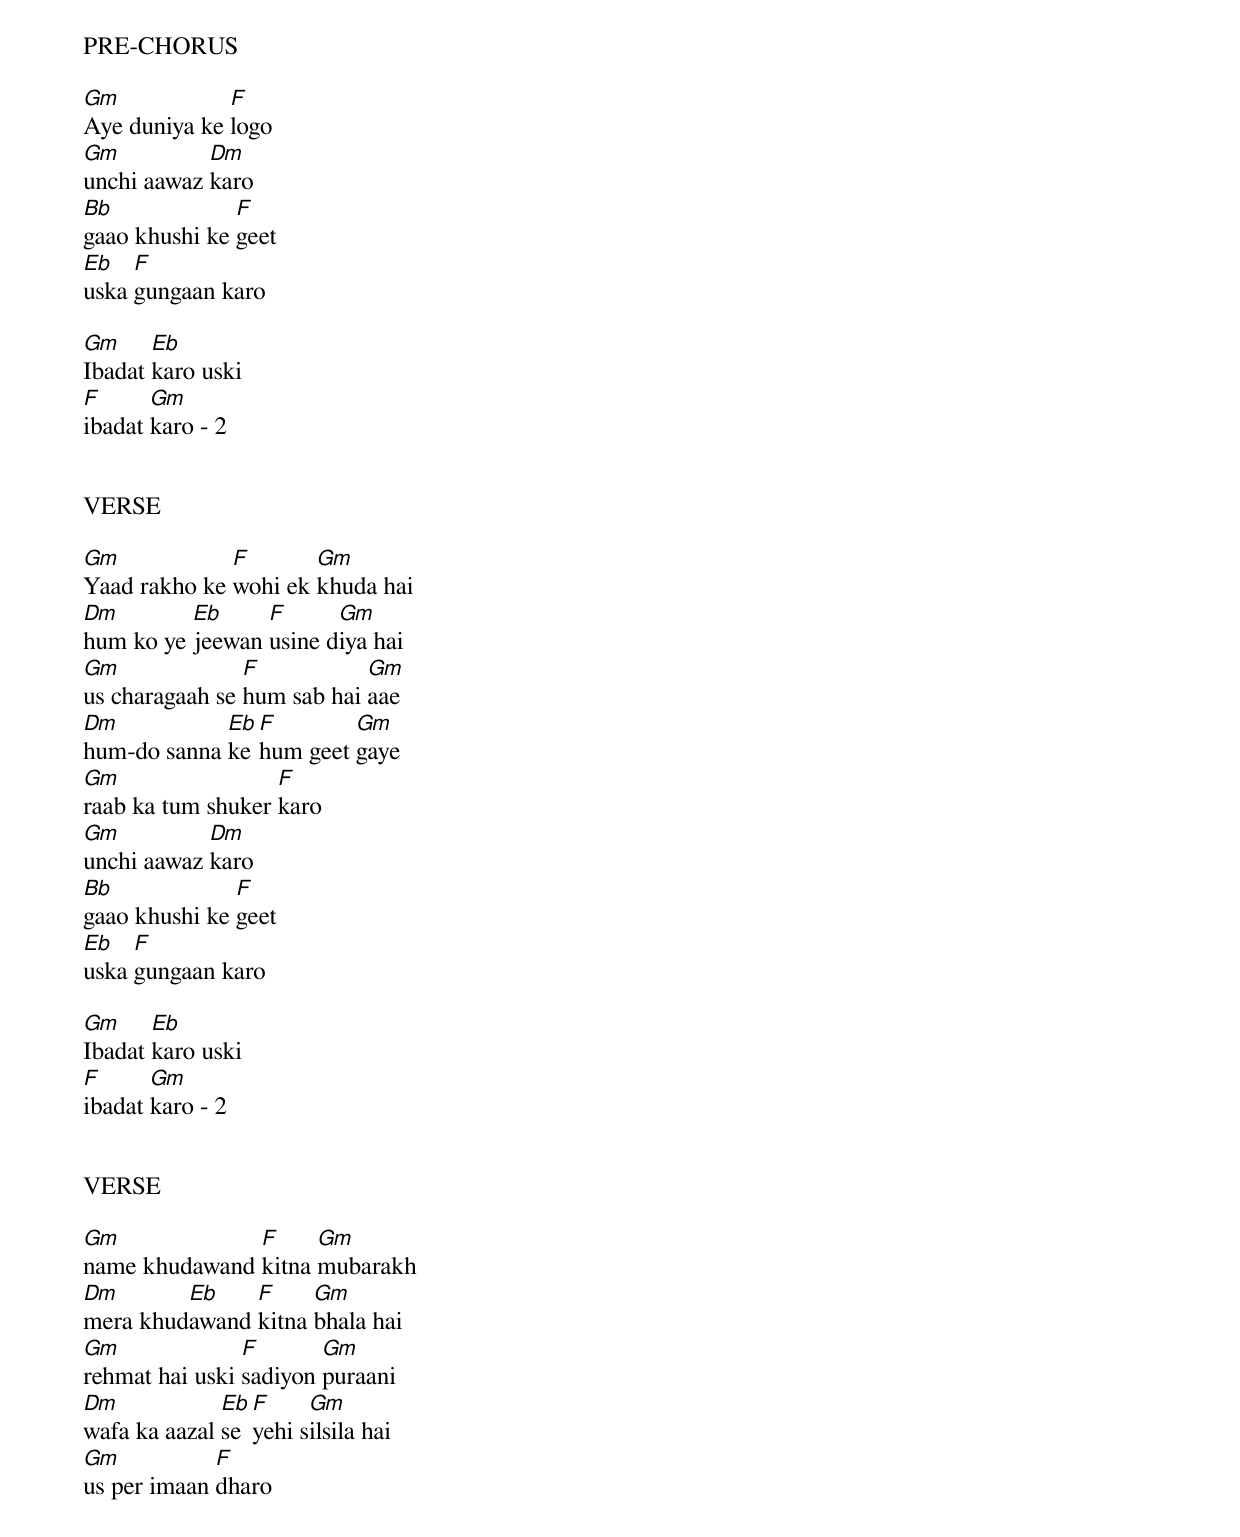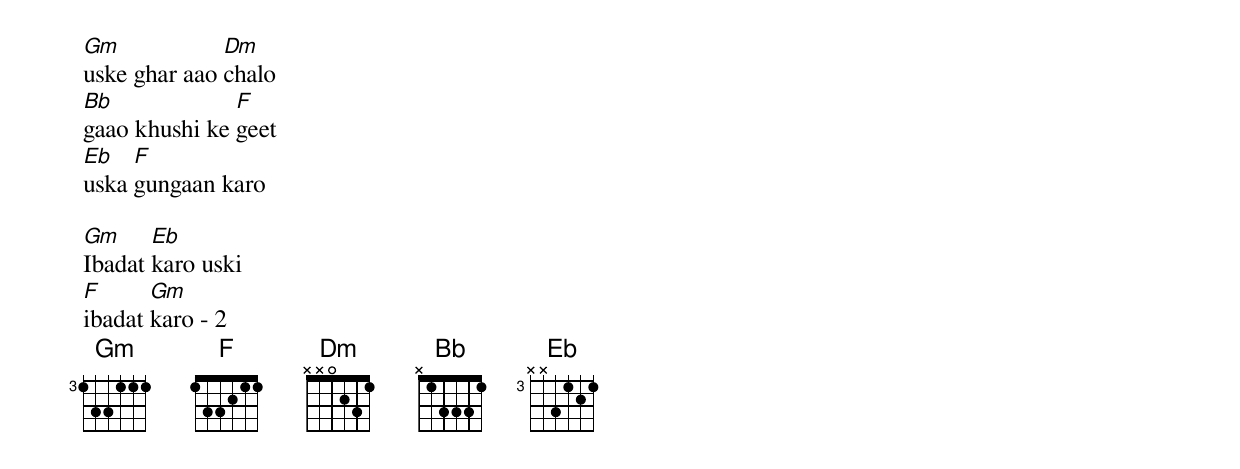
PRE-CHORUS

[Gm]Aye duniya ke [F]logo
[Gm]unchi aawaz [Dm]karo
[Bb]gaao khushi ke [F]geet
[Eb]uska [F]gungaan karo

[Gm]Ibadat [Eb]karo uski
[F]ibadat [Gm]karo - 2


VERSE

[Gm]Yaad rakho ke [F]wohi ek [Gm]khuda hai
[Dm]hum ko ye [Eb]jeewan [F]usine d[Gm]iya hai
[Gm]us charagaah se [F]hum sab hai [Gm]aae
[Dm]hum-do sanna [Eb]ke [F]hum geet [Gm]gaye
[Gm]raab ka tum shuker [F]karo
[Gm]unchi aawaz [Dm]karo
[Bb]gaao khushi ke [F]geet
[Eb]uska [F]gungaan karo

[Gm]Ibadat [Eb]karo uski
[F]ibadat [Gm]karo - 2


VERSE

[Gm]name khudawand [F]kitna [Gm]mubarakh
[Dm]mera khud[Eb]awand [F]kitna [Gm]bhala hai
[Gm]rehmat hai uski [F]sadiyon [Gm]puraani
[Dm]wafa ka aazal [Eb]se [F]yehi s[Gm]ilsila hai
[Gm]us per imaan [F]dharo
[Gm]uske ghar aao [Dm]chalo
[Bb]gaao khushi ke [F]geet
[Eb]uska [F]gungaan karo

[Gm]Ibadat [Eb]karo uski
[F]ibadat [Gm]karo - 2
